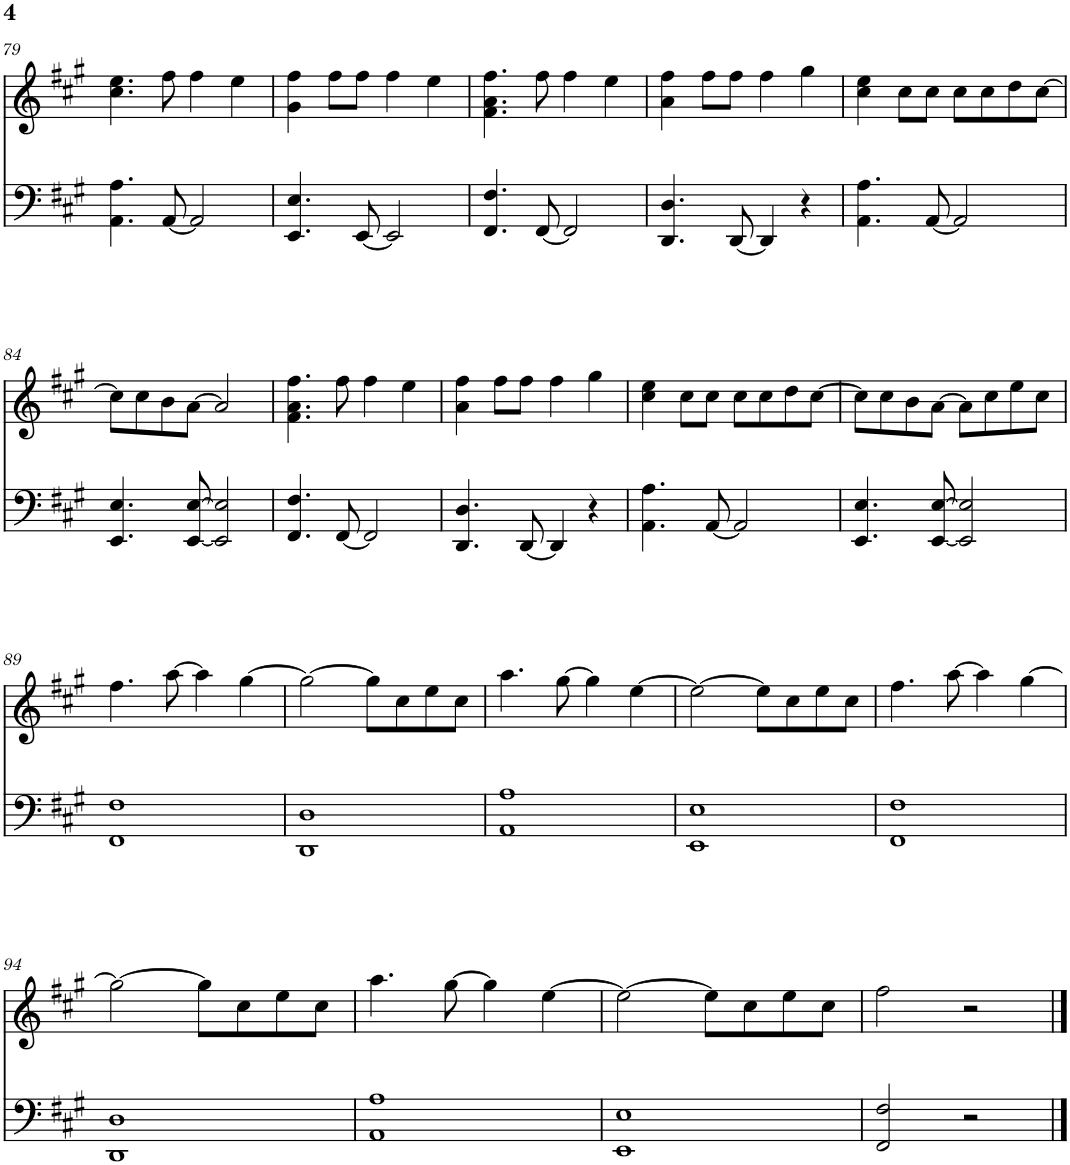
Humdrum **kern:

**kern	**kern
*part2	*part1
*staff2	*staff1
*I"Piano	*I"Piano
*I'Pno	*I'Pno
!!LO:PB:g=z
*clefF4	*clefG2
*k[f#c#g#]	*k[f#c#g#]
*M4/4	*M4/4
=79	=79
4.AA\ 4.A\	4.cc#\ 4.ee\
[8AA/	8ff#\
2AA/]	4ff#\
.	4ee\
=80	=80
4.EE/ 4.E/	4g#\ 4ff#\
.	8ff#\L
[8EE/	8ff#\J
2EE/]	4ff#\
.	4ee\
=81	=81
4.FF#/ 4.F#/	4.f#\ 4.a\ 4.ff#\
[8FF#/	8ff#\
2FF#/]	4ff#\
.	4ee\
=82	=82
4.DD/ 4.D/	4a\ 4ff#\
.	8ff#\L
[8DD/	8ff#\J
4DD/]	4ff#\
4r	4gg#\
=83	=83
4.AA\ 4.A\	4cc#\ 4ee\
.	8cc#\L
[8AA/	8cc#\J
2AA/]	8cc#\L
.	8cc#\
.	8dd\
.	[8cc#\J
!!LO:LB:g=z
=84	=84
4.EE/ 4.E/	8cc#\L]
.	8cc#\
.	8b\
[8EE/ [8E/	[8a\J
2EE/] 2E/]	2a/]
=85	=85
4.FF#/ 4.F#/	4.f#\ 4.a\ 4.ff#\
[8FF#/	8ff#\
2FF#/]	4ff#\
.	4ee\
=86	=86
4.DD/ 4.D/	4a\ 4ff#\
.	8ff#\L
[8DD/	8ff#\J
4DD/]	4ff#\
4r	4gg#\
=87	=87
4.AA\ 4.A\	4cc#\ 4ee\
.	8cc#\L
[8AA/	8cc#\J
2AA/]	8cc#\L
.	8cc#\
.	8dd\
.	[8cc#\J
=88	=88
4.EE/ 4.E/	8cc#\L]
.	8cc#\
.	8b\
[8EE/ [8E/	[8a\J
2EE/] 2E/]	8a\L]
.	8cc#\
.	8ee\
.	8cc#\J
!!LO:LB:g=z
=89	=89
1FF# 1F#	4.ff#\
.	[8aa\
.	4aa\]
.	[4gg#\
=90	=90
1DD 1D	2gg#\_
.	8gg#\L]
.	8cc#\
.	8ee\
.	8cc#\J
=91	=91
1AA 1A	4.aa\
.	[8gg#\
.	4gg#\]
.	[4ee\
=92	=92
1EE 1E	2ee\_
.	8ee\L]
.	8cc#\
.	8ee\
.	8cc#\J
=93	=93
1FF# 1F#	4.ff#\
.	[8aa\
.	4aa\]
.	[4gg#\
!!LO:LB:g=z
=94	=94
1DD 1D	2gg#\_
.	8gg#\L]
.	8cc#\
.	8ee\
.	8cc#\J
=95	=95
1AA 1A	4.aa\
.	[8gg#\
.	4gg#\]
.	[4ee\
=96	=96
1EE 1E	2ee\_
.	8ee\L]
.	8cc#\
.	8ee\
.	8cc#\J
=97	=97
2FF#/ 2F#/	2ff#\
2r	2r
==	==
*-	*-
